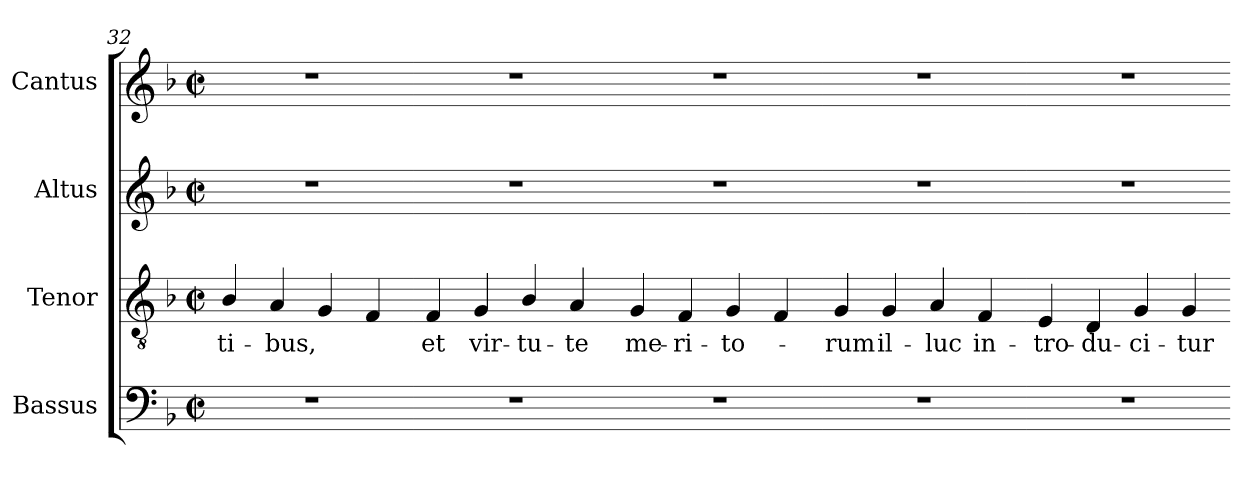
**kern	**kern	**text	**kern	**kern
*part4	*part3	*part3	*part2	*part1
*staff4	*staff3	*staff3	*staff2	*staff1
*I"Bassus	*I"Tenor	*	*I"Altus	*I"Cantus
*I'B.	*I'T.	*	*I'A.	*I'S.
*clefF4	*clefGv2	*	*clefG2	*clefG2
*	*ITrd7c12	*	*	*
*k[b-]	*k[b-]	*	*k[b-]	*k[b-]
*F:	*F:	*	*F:	*F:
*M2/2	*M2/2	*	*M2/2	*M2/2
*met(c|)	*met(c|)	*	*met(c|)	*met(c|)
=32	=32	=32	=32	=32
!	!	!LO:LY:b:color=#000000	!	!
1r	4BB-i/	-ti-	1r	1r
!	!	!LO:LY:b:color=#000000	!	!
.	4AAi/	-bus,	.	.
.	4GGi/	.	.	.
.	4FFi/	.	.	.
=33-	=33-	=33-	=33-	=33-
!	!	!LO:LY:b:color=#000000	!	!
1r	4FFi/	et	1r	1r
!	!	!LO:LY:b:color=#000000	!	!
.	4GGi/	vir-	.	.
!	!	!LO:LY:b:color=#000000	!	!
.	4BB-i/	-tu-	.	.
!	!	!LO:LY:b:color=#000000	!	!
.	4AAi/	-te	.	.
!!LO:LB:g=z
=34-	=34-	=34-	=34-	=34-
!	!	!LO:LY:b:color=#000000	!	!
1r	4GGi/	me-	1r	1r
!	!	!LO:LY:b:color=#000000	!	!
.	4FFi/	-ri-	.	.
!	!	!LO:LY:b:color=#000000	!	!
.	4GGi/	-to-	.	.
.	4FFi/	.	.	.
=35-	=35-	=35-	=35-	=35-
!	!	!LO:LY:b:color=#000000	!	!
1r	4GGi/	-rum	1r	1r
!	!	!LO:LY:b:color=#000000	!	!
.	4GGi/	il-	.	.
!	!	!LO:LY:b:color=#000000	!	!
.	4AAi/	-luc	.	.
!	!	!LO:LY:b:color=#000000	!	!
.	4FFi/	in-	.	.
=36-	=36-	=36-	=36-	=36-
!	!	!LO:LY:b:color=#000000	!	!
1r	4EEi/	-tro-	1r	1r
!	!	!LO:LY:b:color=#000000	!	!
.	4DDi/	-du-	.	.
!	!	!LO:LY:b:color=#000000	!	!
.	4GGi/	-ci-	.	.
!	!	!LO:LY:b:color=#000000	!	!
.	4GGi/	-tur	.	.
=-	=-	=-	=-	=-
*-	*-	*-	*-	*-
